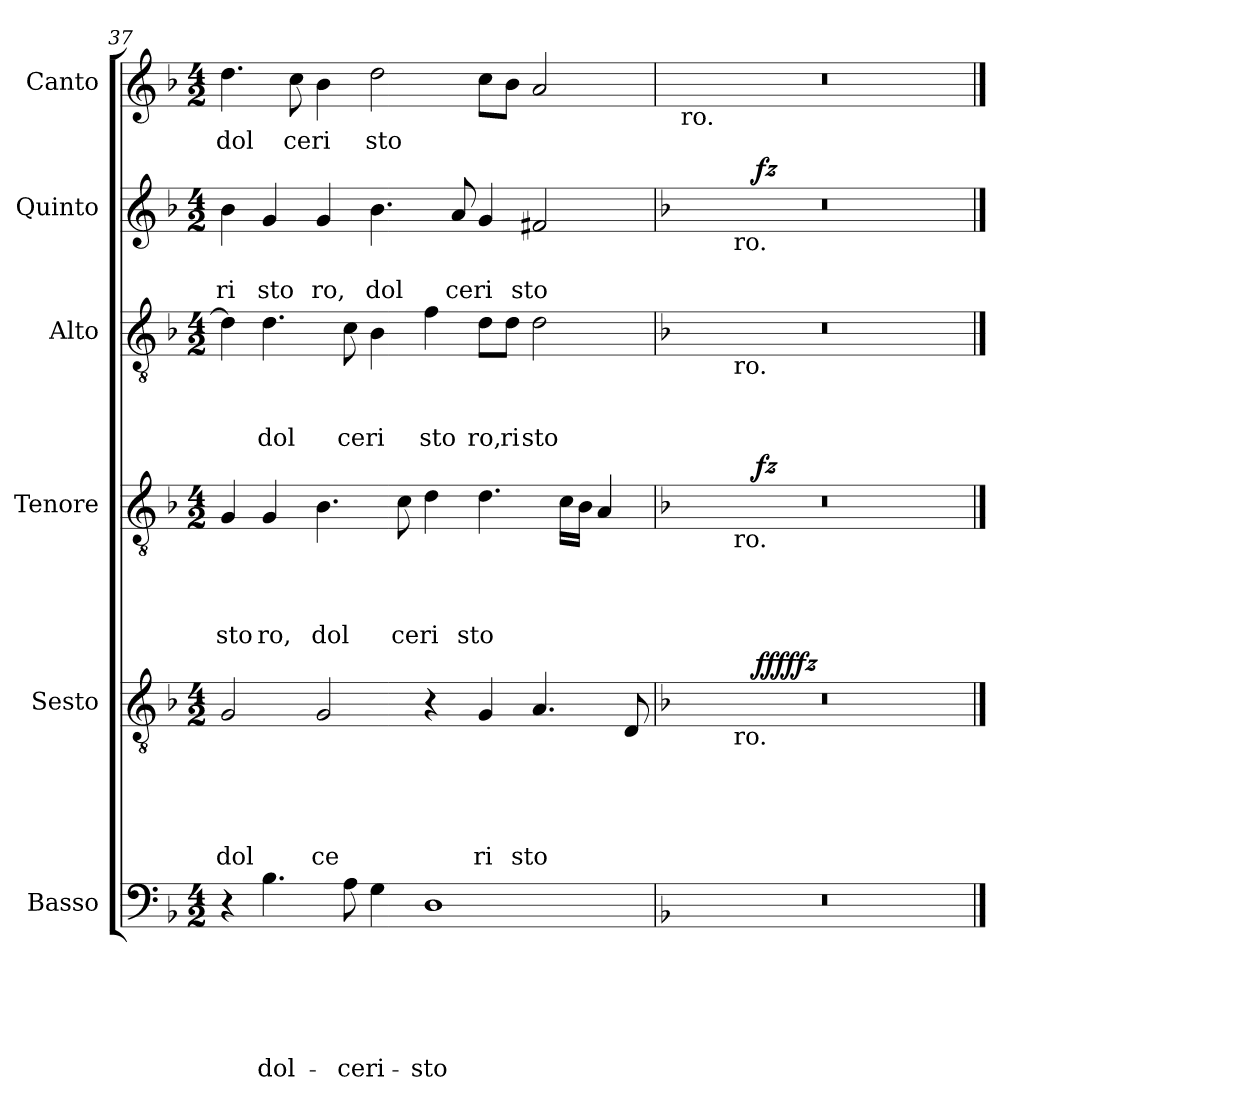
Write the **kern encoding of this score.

**kern	**text	**text	**text	**text	**text	**text	**kern	**text	**text	**text	**text	**text	**dynam	**kern	**text	**text	**text	**text	**dynam	**kern	**text	**text	**text	**kern	**text	**text	**dynam	**kern	**text
*part6	*part6	*part6	*part6	*part6	*part6	*part6	*part5	*part5	*part5	*part5	*part5	*part5	*part5	*part4	*part4	*part4	*part4	*part4	*part4	*part3	*part3	*part3	*part3	*part2	*part2	*part2	*part2	*part1	*part1
*staff6	*staff6	*staff6	*staff6	*staff6	*staff6	*staff6	*staff5	*staff5	*staff5	*staff5	*staff5	*staff5	*staff5	*staff4	*staff4	*staff4	*staff4	*staff4	*staff4	*staff3	*staff3	*staff3	*staff3	*staff2	*staff2	*staff2	*staff2	*staff1	*staff1
*I"Basso	*	*	*	*	*	*	*I"Sesto	*	*	*	*	*	*	*I"Tenore	*	*	*	*	*	*I"Alto	*	*	*	*I"Quinto	*	*	*	*I"Canto	*
*clefF4	*	*	*	*	*	*	*clefGv2	*	*	*	*	*	*	*clefGv2	*	*	*	*	*	*clefGv2	*	*	*	*clefG2	*	*	*	*clefG2	*
*ITrd-3c-5	*	*	*	*	*	*	*ITrd-3c-5	*	*	*	*	*	*	*	*	*	*	*	*	*ITrd-3c-5	*	*	*	*	*	*	*	*	*
*k[b-e-]	*	*	*	*	*	*	*k[b-e-]	*	*	*	*	*	*	*k[b-]	*	*	*	*	*	*k[b-e-]	*	*	*	*k[b-]	*	*	*	*k[b-]	*
*B-:	*	*	*	*	*	*	*B-:	*	*	*	*	*	*	*F:	*	*	*	*	*	*B-:	*	*	*	*F:	*	*	*	*F:	*
*M4/2	*	*	*	*	*	*	*M4/2	*	*	*	*	*	*	*M4/2	*	*	*	*	*	*M4/2	*	*	*	*M4/2	*	*	*	*M4/2	*
=37	=37	=37	=37	=37	=37	=37	=37	=37	=37	=37	=37	=37	=37	=37	=37	=37	=37	=37	=37	=37	=37	=37	=37	=37	=37	=37	=37	=37	=37
!	!	!	!	!	!	!	!	!	!	!	!	!LO:LY:b	!	!	!	!	!	!LO:LY:b	!	!	!	!	!	!	!	!LO:LY:b	!	!	!LO:LY:b
4r	.	.	.	.	.	.	2c/	.	.	.	.	dol	.	4G/	.	.	.	sto	.	4g\]	.	.	.	4b-\	.	ri	.	4.dd\	dol
!	!	!	!	!	!	!LO:LY:b	!	!	!	!	!	!	!	!	!	!	!	!LO:LY:b	!	!	!	!	!LO:LY:b	!	!	!LO:LY:b	!	!	!
4.e-\	.	.	.	.	.	dol-	.	.	.	.	.	.	.	4G/	.	.	.	ro,	.	4.g\	.	.	dol	4g/	.	sto	.	.	.
!	!	!	!	!	!	!	!	!	!	!	!	!	!	!	!	!	!	!	!	!	!	!	!	!	!	!	!	!	!LO:LY:b
.	.	.	.	.	.	.	.	.	.	.	.	.	.	.	.	.	.	.	.	.	.	.	.	.	.	.	.	8cc\	ce
!	!	!	!	!	!	!	!	!	!	!	!	!LO:LY:b	!	!	!	!	!	!LO:LY:b	!	!	!	!	!	!	!	!LO:LY:b	!	!	!LO:LY:b
.	.	.	.	.	.	.	2c/	.	.	.	.	ce	.	4.B-\	.	.	.	dol	.	.	.	.	.	4g/	.	ro,	.	4b-\	ri
!	!	!	!	!	!	!LO:LY:b	!	!	!	!	!	!	!	!	!	!	!	!	!	!	!	!	!LO:LY:b	!	!	!	!	!	!
8d\	.	.	.	.	.	-ce	.	.	.	.	.	.	.	.	.	.	.	.	.	8f\	.	.	ce	.	.	.	.	.	.
!	!	!	!	!	!	!LO:LY:b	!	!	!	!	!	!	!	!	!	!	!	!	!	!	!	!	!LO:LY:b	!	!	!LO:LY:b	!	!	!LO:LY:b
4c\	.	.	.	.	.	ri-	.	.	.	.	.	.	.	.	.	.	.	.	.	4e-\	.	.	ri	4.b-\	.	dol	.	2dd\	sto
!	!	!	!	!	!	!	!	!	!	!	!	!	!	!	!	!	!	!LO:LY:b	!	!	!	!	!	!	!	!	!	!	!
.	.	.	.	.	.	.	.	.	.	.	.	.	.	8c\	.	.	.	ce	.	.	.	.	.	.	.	.	.	.	.
!	!	!	!	!	!	!LO:LY:b	!	!	!	!	!	!	!	!	!	!	!	!LO:LY:b	!	!	!	!	!LO:LY:b	!	!	!	!	!	!
1G	.	.	.	.	.	-sto-	4r	.	.	.	.	.	.	4d\	.	.	.	ri	.	4b-\	.	.	sto	.	.	.	.	.	.
!	!	!	!	!	!	!	!	!	!	!	!	!	!	!	!	!	!	!	!	!	!	!	!	!	!	!LO:LY:b	!	!	!
.	.	.	.	.	.	.	.	.	.	.	.	.	.	.	.	.	.	.	.	.	.	.	.	8a/	.	ce	.	.	.
!	!	!	!	!	!	!	!	!	!	!	!	!LO:LY:b	!	!	!	!	!	!LO:LY:b	!	!	!	!	!LO:LY:b	!	!	!LO:LY:b	!	!	!
.	.	.	.	.	.	.	4c/	.	.	.	.	ri	.	4.d\	.	.	.	sto	.	8g\L	.	.	ro,	4g/	.	ri	.	8cc\L	.
!	!	!	!	!	!	!	!	!	!	!	!	!	!	!	!	!	!	!	!	!	!	!	!LO:LY:b	!	!	!	!	!	!
.	.	.	.	.	.	.	.	.	.	.	.	.	.	.	.	.	.	.	.	8g\J	.	.	ri	.	.	.	.	8b-\J	.
!	!	!	!	!	!	!	!	!	!	!	!	!LO:LY:b	!	!	!	!	!	!	!	!	!	!	!LO:LY:b	!	!	!LO:LY:b	!	!	!
.	.	.	.	.	.	.	4.d/	.	.	.	.	sto	.	.	.	.	.	.	.	2g\	.	.	sto	2f#X/	.	sto	.	2a/	.
.	.	.	.	.	.	.	.	.	.	.	.	.	.	16c\LL	.	.	.	.	.	.	.	.	.	.	.	.	.	.	.
.	.	.	.	.	.	.	.	.	.	.	.	.	.	16B-\JJ	.	.	.	.	.	.	.	.	.	.	.	.	.	.	.
.	.	.	.	.	.	.	.	.	.	.	.	.	.	4A/	.	.	.	.	.	.	.	.	.	.	.	.	.	.	.
.	.	.	.	.	.	.	8G/	.	.	.	.	.	.	.	.	.	.	.	.	.	.	.	.	.	.	.	.	.	.
=38	=38	=38	=38	=38	=38	=38	=38	=38	=38	=38	=38	=38	=38	=38	=38	=38	=38	=38	=38	=38	=38	=38	=38	=38	=38	=38	=38	=38	=38
*	*	*	*	*	*	*	*	*	*	*	*	*	*	*	*	*	*	*	*	*	*	*	*	*	*	*	*	*k[]	*
*	*	*	*	*	*	*	*	*	*	*	*	*	*	*	*	*	*	*	*	*	*	*	*	*	*	*	*	*C:	*
*	*	*	*	*	*	*	*^	*	*	*	*	*	*	*^	*	*	*	*	*	*	*	*	*	*^	*	*	*	*	*
!	!	!	!	!	!	!	!	!	!	!	!	!	!	!	!	!	!	!	!	!	!	!	!	!	!	!	!	!	!	!	!LO:TX:b:t=ro.	!
*	*	*	*	*	*	*	*	*^	*	*	*	*	*	*	*	*^	*	*	*	*	*	*^	*	*	*	*	*^	*	*	*	*	*
0r	.	.	.	.	.	.	0r	4.ryy	4ryy	.	.	.	.	.	.	0r	4.ryy	4ryy	.	.	.	.	.	0r	4ryy	.	.	.	0r	4.ryy	4ryy	.	.	.	0r	.
.	.	.	.	.	.	.	.	.	32ryy	.	.	.	.	.	.	.	.	32ryy	.	.	.	.	.	.	32ryy	.	.	.	.	.	32ryy	.	.	.	.	.
!	!	!	!	!	!	!	!	!	!	!	!	!	!	!	!	!	!	!	!	!	!	!	!	!	!	!	!	!	!	!	!LO:TX:b:t=ro.	!	!	!	!	!
!	!	!	!	!	!	!	!	!	!	!	!	!	!	!	!	!	!	!	!	!	!	!	!	!	!LO:TX:b:t=ro.	!	!	!	!	!	!	!	!	!	!	!
!	!	!	!	!	!	!	!	!	!	!	!	!	!	!	!	!	!	!LO:TX:b:t=ro.	!	!	!	!	!	!	!	!	!	!	!	!	!	!	!	!	!	!
!	!	!	!	!	!	!	!	!	!LO:TX:b:t=ro.	!	!	!	!	!	!	!	!	!	!	!	!	!	!	!	!	!	!	!	!	!	!	!	!	!	!	!
.	.	.	.	.	.	.	.	.	1ryy	.	.	.	.	.	.	.	.	1ryy	.	.	.	.	.	.	1ryy	.	.	.	.	.	1ryy	.	.	.	.	.
!	!	!	!	!	!	!	!	!	!	!	!	!	!	!	!LO:DY:b	!	!	!	!	!	!	!	!	!	!	!	!	!	!	!	!	!	!	!	!	!
!	!	!	!	!	!	!	!	!	!	!	!	!	!	!	!LO:DY:n=1:b	!	!	!	!	!	!	!	!LO:DY:b	!	!	!	!	!	!	!	!	!	!	!LO:DY:b	!	!
.	.	.	.	.	.	.	.	1ryy	.	.	.	.	.	.	ffff fz	.	1ryy	.	.	.	.	.	fz	.	.	.	.	.	.	1ryy	.	.	.	fz	.	.
.	.	.	.	.	.	.	.	.	2ryy	.	.	.	.	.	.	.	.	2ryy	.	.	.	.	.	.	2ryy	.	.	.	.	.	2ryy	.	.	.	.	.
.	.	.	.	.	.	.	.	2ryy	.	.	.	.	.	.	.	.	2ryy	.	.	.	.	.	.	.	.	.	.	.	.	2ryy	.	.	.	.	.	.
.	.	.	.	.	.	.	.	.	8..ryy	.	.	.	.	.	.	.	.	8..ryy	.	.	.	.	.	.	8..ryy	.	.	.	.	.	8..ryy	.	.	.	.	.
.	.	.	.	.	.	.	.	8ryy	.	.	.	.	.	.	.	.	8ryy	.	.	.	.	.	.	.	.	.	.	.	.	8ryy	.	.	.	.	.	.
*	*	*	*	*	*	*	*v	*v	*v	*	*	*	*	*	*	*	*	*	*	*	*	*	*	*v	*v	*	*	*	*v	*v	*v	*	*	*	*	*
*	*	*	*	*	*	*	*	*	*	*	*	*	*	*v	*v	*v	*	*	*	*	*	*	*	*	*	*	*	*	*	*	*
==	==	==	==	==	==	==	==	==	==	==	==	==	==	==	==	==	==	==	==	==	==	==	==	==	==	==	==	==	==
*-	*-	*-	*-	*-	*-	*-	*-	*-	*-	*-	*-	*-	*-	*-	*-	*-	*-	*-	*-	*-	*-	*-	*-	*-	*-	*-	*-	*-	*-
